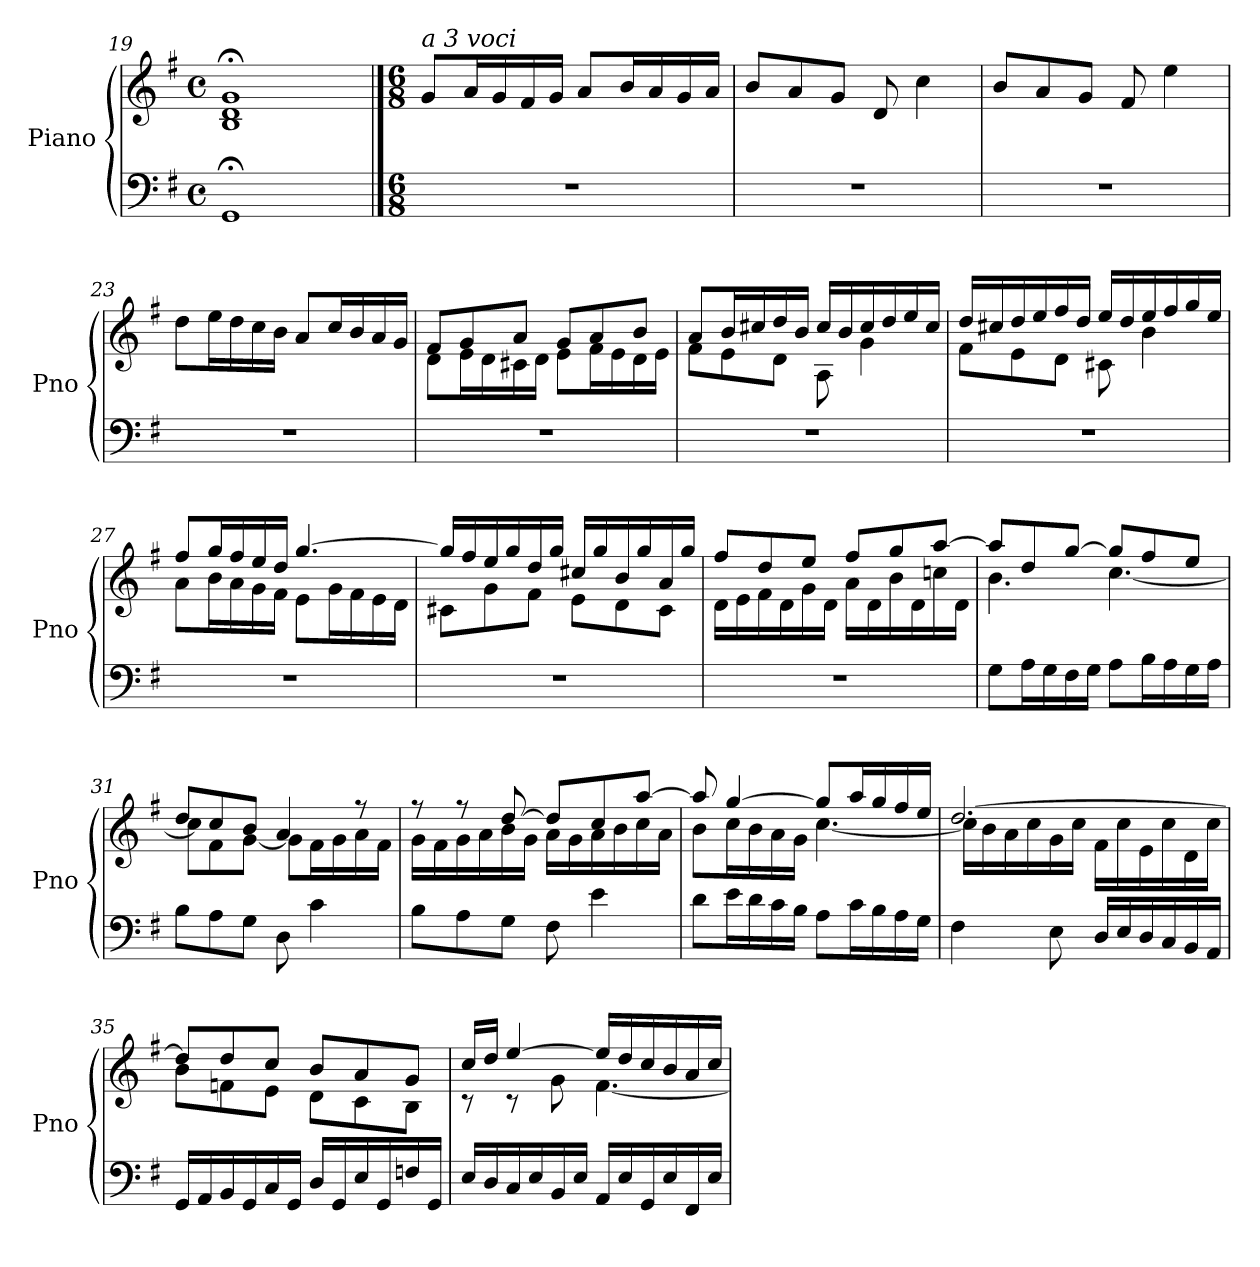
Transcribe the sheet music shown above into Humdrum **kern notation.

**kern	**kern
*part1	*part1
*staff2	*staff1
*I"Piano	*
*I'Pno	*
*clefF4	*clefG2
*k[f#]	*k[f#]
*M4/4	*M4/4
*met(c)	*met(c)
=19	=19
1GG;	1B;< 1d;< 1g;<
!!LO:PB:g=z
==20	==20
*M6/8	*M6/8
!	!LO:TX:a:i:t=a 3 voci
2.r	8g/L
.	16a/L
.	16g/
.	16f#/
.	16g/JJ
.	8a/L
.	16b/L
.	16a/
.	16g/
.	16a/JJ
=21	=21
2.r	8b/L
.	8a/
.	8g/J
.	8d/
.	4cc\
=22	=22
2.r	8b/L
.	8a/
.	8g/J
.	8f#/
.	4ee\
=23	=23
2.r	8dd\L
.	16ee\L
.	16dd\
.	16cc\
.	16b\JJ
.	8a/L
.	16cc/L
.	16b/
.	16a/
.	16g/JJ
=24	=24
*	*^
2.r	8f#/L	8d\L
.	8g/	16e\L
.	.	16d\
.	8a/J	16c#X\
.	.	16d\JJ
.	8g/L	8e\L
.	8a/	16f#\L
.	.	16e\
.	8b/J	16d\
.	.	16e\JJ
!!LO:LB:g=z	!!
=25	=25	=25
2.r	8a/L	8f#\L
.	16b/L	8e\
.	16cc#X/	.
.	16dd/	8d\J
.	16b/JJ	.
.	16cc#/LL	8A\
.	16b/	.
.	16cc#/	4g\
.	16dd/	.
.	16ee/	.
.	16cc#/JJ	.
=26	=26	=26
2.r	16dd/LL	8f#\L
.	16cc#X/	.
.	16dd/	8e\
.	16ee/	.
.	16ff#/	8d\J
.	16dd/JJ	.
.	16ee/LL	8c#X\
.	16dd/	.
.	16ee/	4b\
.	16ff#/	.
.	16gg/	.
.	16ee/JJ	.
=27	=27	=27
2.r	8ff#/L	8a\L
.	16gg/L	16b\L
.	16ff#/	16a\
.	16ee/	16g\
.	16dd/JJ	16f#\JJ
.	[4.gg/	8e\L
.	.	16g\L
.	.	16f#\
.	.	16e\
.	.	16d\JJ
!!LO:LB:g=z	!!
=28	=28	=28
2.r	16gg/LL]	8c#X\L
.	16ff#/	.
.	16ee/	8g\
.	16gg/	.
.	16dd/	8f#\J
.	16gg/JJ	.
.	16cc#X/LL	8e\L
.	16gg/	.
.	16b/	8d\
.	16gg/	.
.	16a/	8c#\J
.	16gg/JJ	.
=29	=29	=29
2.r	8ff#/L	16d\LL
.	.	16e\
.	8dd/	16f#\
.	.	16d\
.	8ee/J	16g\
.	.	16d\JJ
.	8ff#/L	16a\LL
.	.	16d\
.	8gg/	16b\
.	.	16d\
.	[8aa/J	16ccn\
.	.	16d\JJ
=30	=30	=30
8G\L	8aa/L]	4.b\
16A\L	8dd/	.
16G\	.	.
16F#\	[8gg/J	.
16G\JJ	.	.
8A\L	8gg/L]	[4.cc\
16B\L	8ff#/	.
16A\	.	.
16G\	8ee/J	.
16A\JJ	.	.
=31	=31	=31
8B\L	8dd/L	8cc\L]
8A\	8cc/	8f#\
8G\J	8b/J	[8g\J
8D\	4a/	8g\L]
4c\	.	16f#\L
.	.	16g\
.	8r	16a\
.	.	16f#\JJ
!!LO:LB:g=z	!!
=32	=32	=32
8B\L	8r	16g\LL
.	.	16f#\
8A\	8r	16g\
.	.	16a\
8G\J	[8dd/	16b\
.	.	16g\JJ
8F#\	8dd/L]	16a\LL
.	.	16g\
4e\	8cc/	16a\
.	.	16b\
.	[8aa/J	16cc\
.	.	16a\JJ
=33	=33	=33
8d\L	8aa/]	8b\L
16e\L	[4gg/	16cc\L
16d\	.	16b\
16c\	.	16a\
16B\JJ	.	16g\JJ
8A\L	8gg/L]	[4.cc\
16c\L	16aa/L	.
16B\	16gg/	.
16A\	16ff#/	.
16G\JJ	16ee/JJ	.
=34	=34	=34
4F#\	[2.dd/	16cc\LL]
.	.	16b\
.	.	16a\
.	.	16cc\
8E\	.	16g\
.	.	16cc\JJ
16D/LL	.	16f#\LL
16E/	.	16cc\
16D/	.	16e\
16C/	.	16cc\
16BB/	.	16d\
16AA/JJ	.	16cc\JJ
!!LO:PB:g=z	!!
=35	=35	=35
16GG/LL	8dd/L]	8b\L
16AA/	.	.
16BB/	8dd/	8fn\
16GG/	.	.
16C/	8cc/J	8e\J
16GG/JJ	.	.
16D/LL	8b/L	8d\L
16GG/	.	.
16E/	8a/	8c\
16GG/	.	.
16Fn/	8g/J	8B\J
16GG/JJ	.	.
=36	=36	=36
16E/LL	16cc/LL	8r
16D/	16dd/JJ	.
16C/	[4ee/	8r
16E/	.	.
16BB/	.	8g\
16E/JJ	.	.
16AA/LL	16ee/LL]	[4.f#\
16E/	16dd/	.
16GG/	16cc/	.
16E/	16b/	.
16FF#/	16a/	.
16E/JJ	16cc/JJ	.
*	*v	*v
=	=
*-	*-
